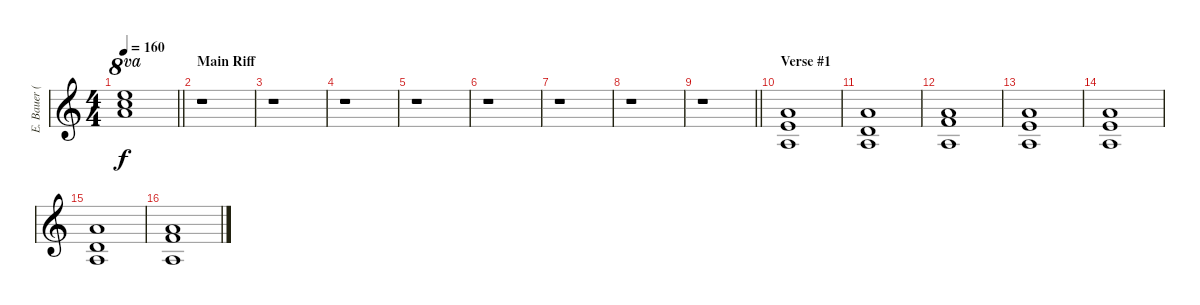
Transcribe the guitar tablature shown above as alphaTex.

\track ("E. Bauer (Keyboard)" "E. Bauer (") {instrument stringensemble1}
\staff {score}
\tuning (E4 B3 G3 D3 A2 E2) {hide}
\ts (4 4)
\tempo 160
\clef g2
\barLineRight lightlight
\ks c
(24.1{t} 25.2{t} 26.3{t}).1{ot 8va dy f} |
\section ("" "Main Riff")
r.1 |
r.1 |
r.1 |
r.1 |
r.1 |
r.1 |
r.1 |
\barLineRight lightlight
r.1 |
\section ("" "Verse #1")
(5.1 5.2 2.3).1 |
(5.1 3.2 2.3).1 |
(5.1 6.2 2.3).1 |
(5.1 5.2 2.3).1 |
(5.1 5.2 2.3).1 |
(5.1 3.2 2.3).1 |
(5.1 6.2 2.3).1
